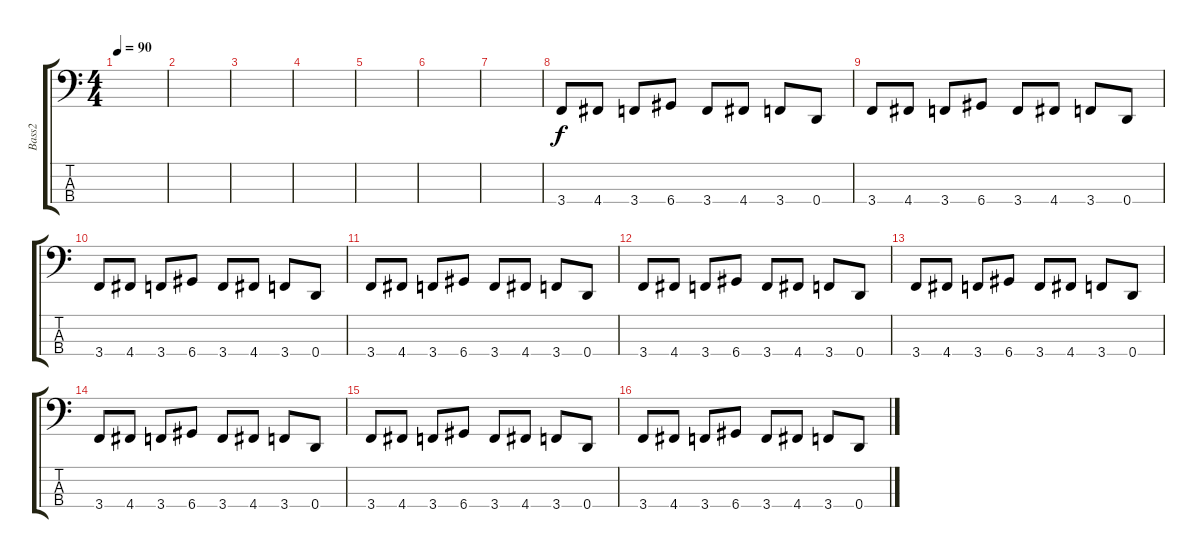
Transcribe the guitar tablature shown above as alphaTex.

\track ("Bass2" "Bass2") {instrument electricbassfinger}
\staff {score tabs}
\tuning (G2 D2 A1 D1) {hide}
\ts (4 4)
\tempo 90
\clef f4
\ks c
|
|
|
|
|
|
|
3.4.8 4.4.8 3.4.8 6.4.8 3.4.8 4.4.8 3.4.8 0.4.8 |
3.4.8 4.4.8 3.4.8 6.4.8 3.4.8 4.4.8 3.4.8 0.4.8 |
3.4.8 4.4.8 3.4.8 6.4.8 3.4.8 4.4.8 3.4.8 0.4.8 |
3.4.8 4.4.8 3.4.8 6.4.8 3.4.8 4.4.8 3.4.8 0.4.8 |
3.4.8 4.4.8 3.4.8 6.4.8 3.4.8 4.4.8 3.4.8 0.4.8 |
3.4.8 4.4.8 3.4.8 6.4.8 3.4.8 4.4.8 3.4.8 0.4.8 |
3.4.8 4.4.8 3.4.8 6.4.8 3.4.8 4.4.8 3.4.8 0.4.8 |
3.4.8 4.4.8 3.4.8 6.4.8 3.4.8 4.4.8 3.4.8 0.4.8 |
3.4.8 4.4.8 3.4.8 6.4.8 3.4.8 4.4.8 3.4.8 0.4.8
